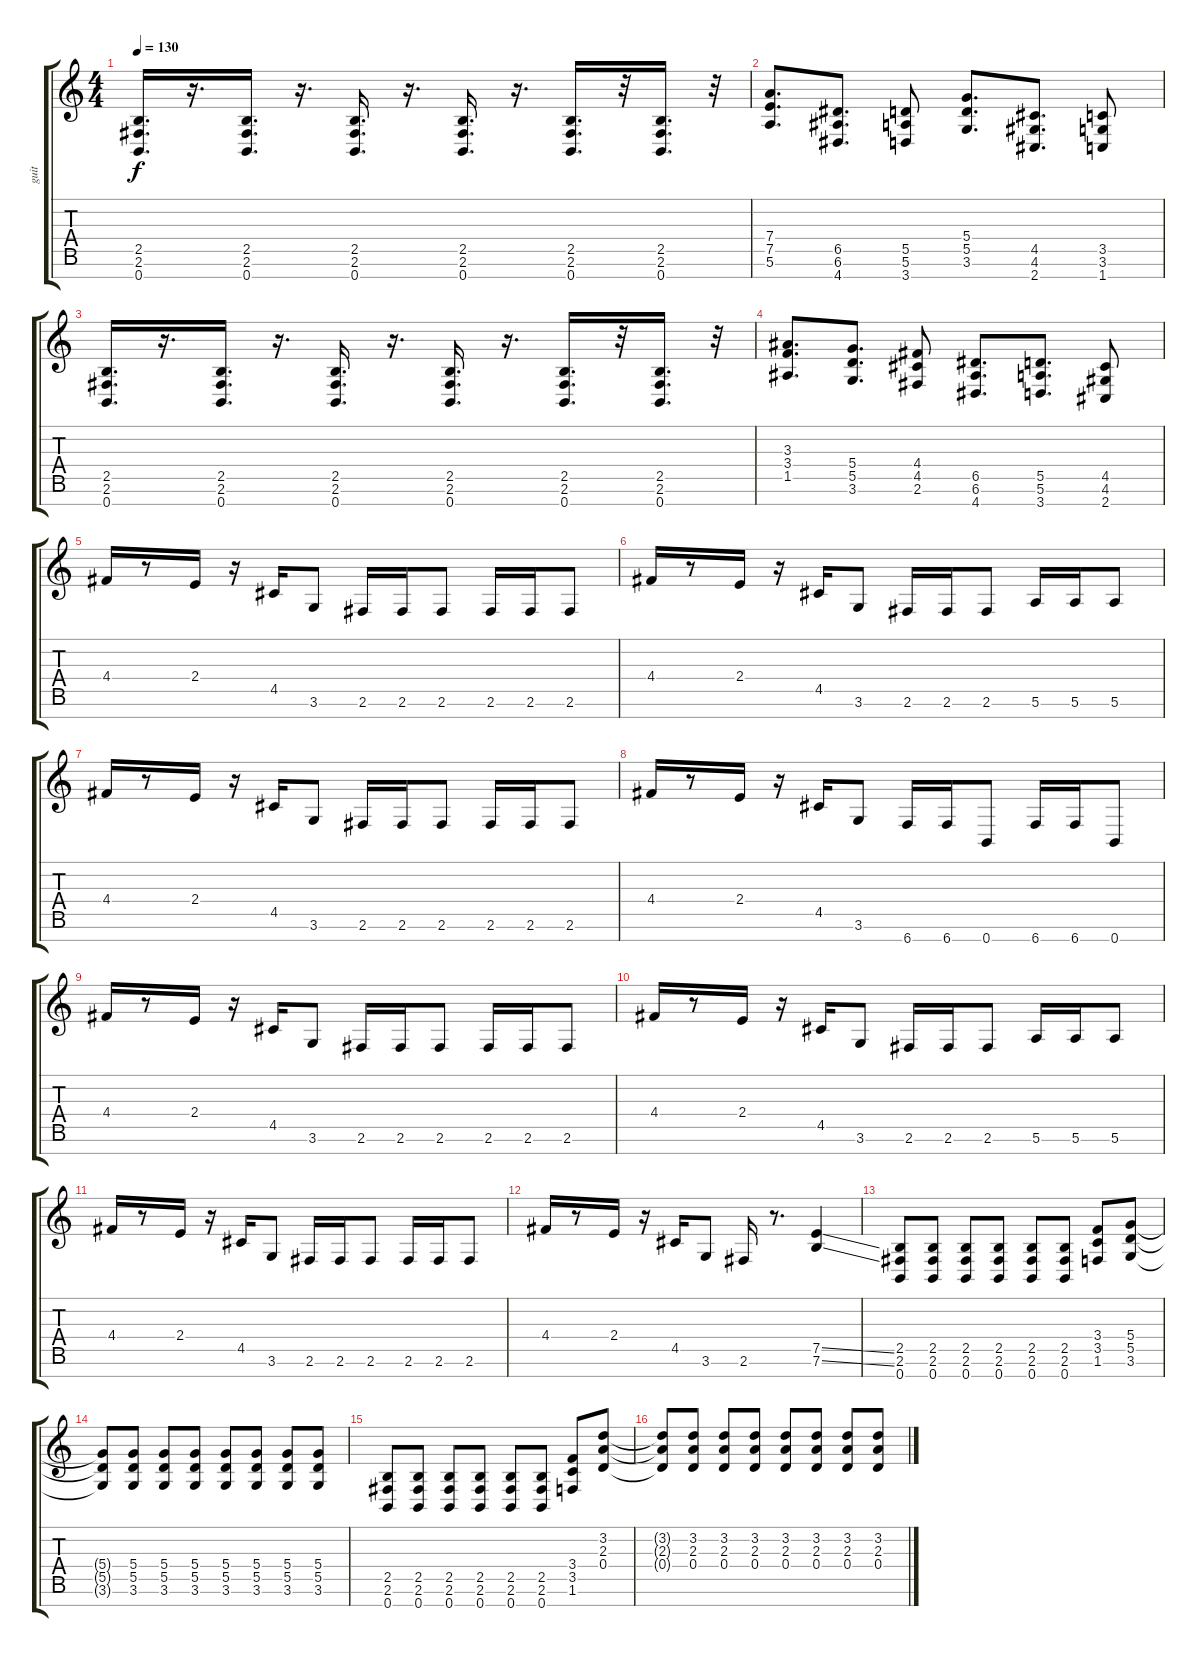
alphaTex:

\track ("guit" "guit") {instrument distortionguitar}
\staff {score tabs}
\tuning (E4 B3 G3 D3 A2 E2 B1) {hide}
\ts (4 4)
\tempo 130
\clef g2
\ks c
(2.5 2.6 0.7).16{d dy f} r.16{d} (2.5 2.6 0.7).16{d} r.16{d} (2.5 2.6 0.7).16{d} r.16{d} (2.5 2.6 0.7).16{d} r.16{d} (2.5 2.6 0.7).16{d} r.32 (2.5 2.6 0.7).16{d} r.32 |
(7.4 7.5 5.6).8{d} (6.5 6.6 4.7).8{d} (5.5 5.6 3.7).8 (5.4 5.5 3.6).8{d} (4.5 4.6 2.7).8{d} (3.5 3.6 1.7).8 |
(2.5 2.6 0.7).16{d} r.16{d} (2.5 2.6 0.7).16{d} r.16{d} (2.5 2.6 0.7).16{d} r.16{d} (2.5 2.6 0.7).16{d} r.16{d} (2.5 2.6 0.7).16{d} r.32 (2.5 2.6 0.7).16{d} r.32 |
(3.3 3.4 1.5).8{d} (5.4 5.5 3.6).8{d} (4.4 4.5 2.6).8 (6.5 6.6 4.7).8{d} (5.5 5.6 3.7).8{d} (4.5 4.6 2.7).8 |
4.4.16 r.8 2.4.16 r.16 4.5.16 3.6.8 2.6.16 2.6.16 2.6.8 2.6.16 2.6.16 2.6.8 |
4.4.16 r.8 2.4.16 r.16 4.5.16 3.6.8 2.6.16 2.6.16 2.6.8 5.6.16 5.6.16 5.6.8 |
4.4.16 r.8 2.4.16 r.16 4.5.16 3.6.8 2.6.16 2.6.16 2.6.8 2.6.16 2.6.16 2.6.8 |
4.4.16 r.8 2.4.16 r.16 4.5.16 3.6.8 6.7.16 6.7.16 0.7.8 6.7.16 6.7.16 0.7.8 |
4.4.16 r.8 2.4.16 r.16 4.5.16 3.6.8 2.6.16 2.6.16 2.6.8 2.6.16 2.6.16 2.6.8 |
4.4.16 r.8 2.4.16 r.16 4.5.16 3.6.8 2.6.16 2.6.16 2.6.8 5.6.16 5.6.16 5.6.8 |
4.4.16 r.8 2.4.16 r.16 4.5.16 3.6.8 2.6.16 2.6.16 2.6.8 2.6.16 2.6.16 2.6.8 |
4.4.16 r.8 2.4.16 r.16 4.5.16 3.6.8 2.6.16 r.8{d} (7.5{ss} 7.6{ss}).4 |
(2.5 2.6 0.7).8 (2.5 2.6 0.7).8 (2.5 2.6 0.7).8 (2.5 2.6 0.7).8 (2.5 2.6 0.7).8 (2.5 2.6 0.7).8 (3.4 3.5 1.6).8 (5.4 5.5 3.6).8 |
(5.4{t} 5.5{t} 3.6{t}).8 (5.4 5.5 3.6).8 (5.4 5.5 3.6).8 (5.4 5.5 3.6).8 (5.4 5.5 3.6).8 (5.4 5.5 3.6).8 (5.4 5.5 3.6).8 (5.4 5.5 3.6).8 |
(2.5 2.6 0.7).8 (2.5 2.6 0.7).8 (2.5 2.6 0.7).8 (2.5 2.6 0.7).8 (2.5 2.6 0.7).8 (2.5 2.6 0.7).8 (3.4 3.5 1.6).8 (3.2 2.3 0.4).8 |
(3.2{t} 2.3{t} 0.4{t}).8 (3.2 2.3 0.4).8 (3.2 2.3 0.4).8 (3.2 2.3 0.4).8 (3.2 2.3 0.4).8 (3.2 2.3 0.4).8 (3.2 2.3 0.4).8 (3.2 2.3 0.4).8
